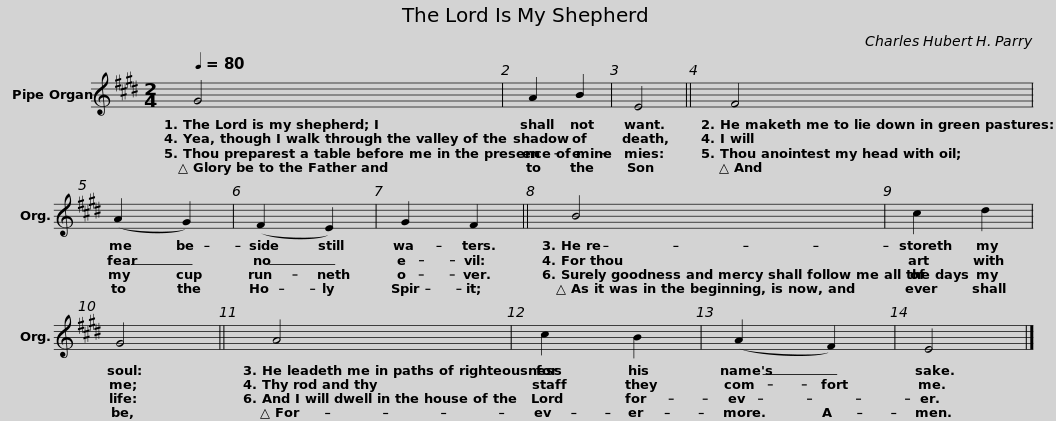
X:1
L:1/8
Q:1/4=80
M:2/4
I:linebreak $
K:E
V:1 treble
V:1
 G4 |$ A2 B2 | E4 || F4 |$ (A2 G2) | %5
 (F2 E2) | G2 F2 ||$ B4 | c2 d2 | G4 ||$ %10
 A4 | c2 B2 | (A2 F2) | E4 |] %14
